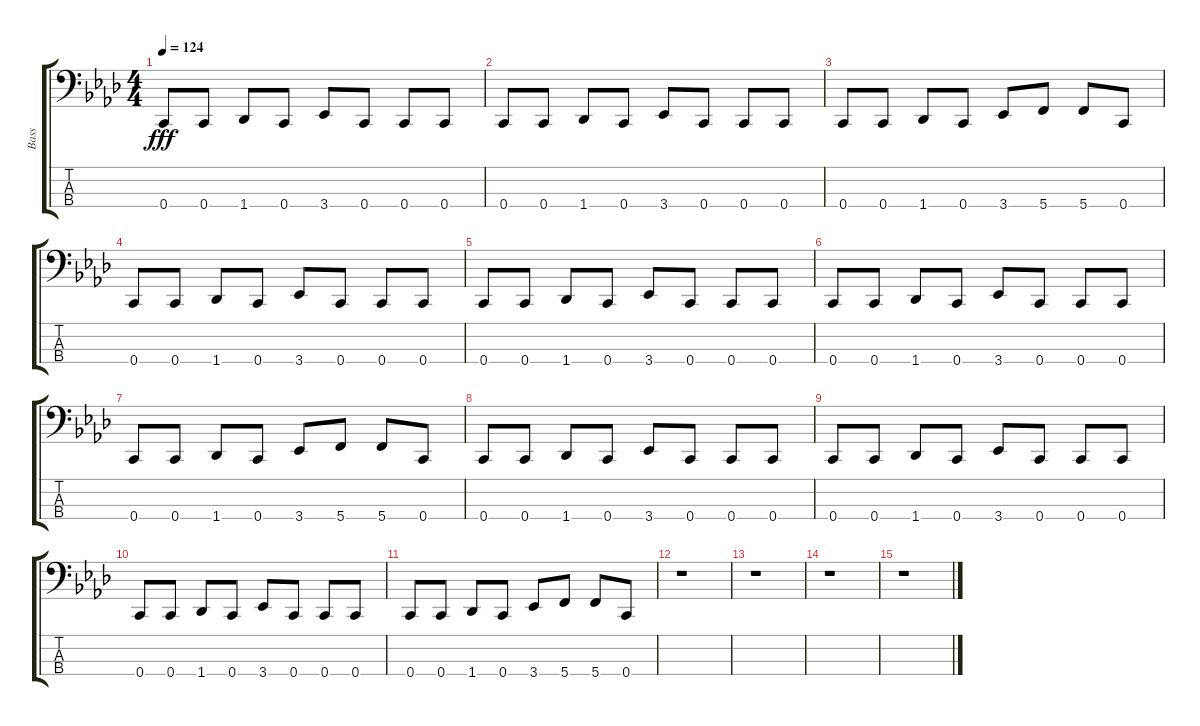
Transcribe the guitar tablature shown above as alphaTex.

\track ("Bass" "Bass") {instrument electricbassfinger}
\staff {score tabs}
\tuning (F2 C2 G1 C1) {hide}
\ts (4 4)
\tempo 124
\clef f4
\ks ab
0.4.8{dy fff} 0.4.8 1.4.8 0.4.8 3.4.8 0.4.8 0.4.8 0.4.8 |
0.4.8 0.4.8 1.4.8 0.4.8 3.4.8 0.4.8 0.4.8 0.4.8 |
0.4.8 0.4.8 1.4.8 0.4.8 3.4.8 5.4.8 5.4.8 0.4.8 |
0.4.8 0.4.8 1.4.8 0.4.8 3.4.8 0.4.8 0.4.8 0.4.8 |
0.4.8 0.4.8 1.4.8 0.4.8 3.4.8 0.4.8 0.4.8 0.4.8 |
0.4.8 0.4.8 1.4.8 0.4.8 3.4.8 0.4.8 0.4.8 0.4.8 |
0.4.8 0.4.8 1.4.8 0.4.8 3.4.8 5.4.8 5.4.8 0.4.8 |
0.4.8 0.4.8 1.4.8 0.4.8 3.4.8 0.4.8 0.4.8 0.4.8 |
0.4.8 0.4.8 1.4.8 0.4.8 3.4.8 0.4.8 0.4.8 0.4.8 |
0.4.8 0.4.8 1.4.8 0.4.8 3.4.8 0.4.8 0.4.8 0.4.8 |
0.4.8 0.4.8 1.4.8 0.4.8 3.4.8 5.4.8 5.4.8 0.4.8 |
r.1 |
r.1 |
r.1 |
r.1
